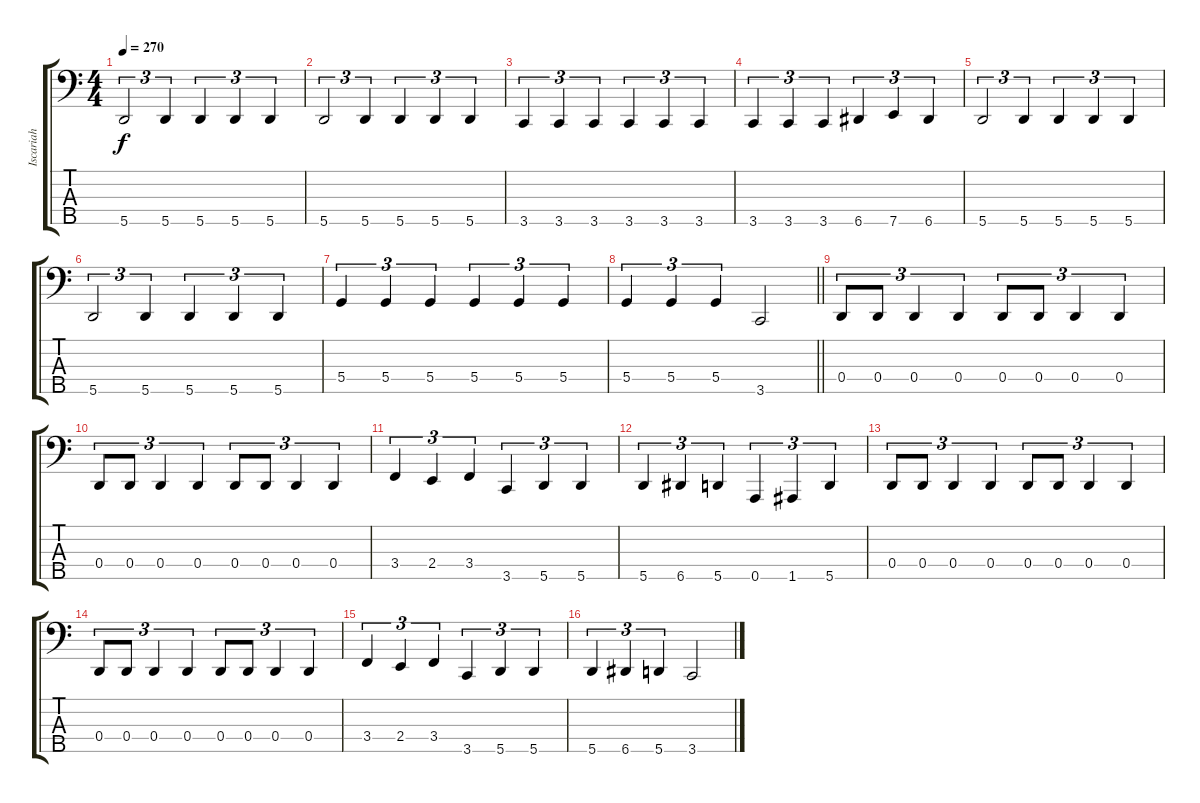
\track ("Iscariah" "Iscariah") {instrument electricbasspick}
\staff {score tabs}
\tuning (F2 C2 G1 D1 A0) {hide}
\ts (4 4)
\tempo 270
\clef f4
\ks c
5.5.2{tu (3 2) dy f} 5.5.4{tu (3 2)} 5.5.4{tu (3 2)} 5.5.4{tu (3 2)} 5.5.4{tu (3 2)} |
5.5.2{tu (3 2)} 5.5.4{tu (3 2)} 5.5.4{tu (3 2)} 5.5.4{tu (3 2)} 5.5.4{tu (3 2)} |
3.5.4{tu (3 2)} 3.5.4{tu (3 2)} 3.5.4{tu (3 2)} 3.5.4{tu (3 2)} 3.5.4{tu (3 2)} 3.5.4{tu (3 2)} |
3.5.4{tu (3 2)} 3.5.4{tu (3 2)} 3.5.4{tu (3 2)} 6.5.4{tu (3 2)} 7.5.4{tu (3 2)} 6.5.4{tu (3 2)} |
5.5.2{tu (3 2)} 5.5.4{tu (3 2)} 5.5.4{tu (3 2)} 5.5.4{tu (3 2)} 5.5.4{tu (3 2)} |
5.5.2{tu (3 2)} 5.5.4{tu (3 2)} 5.5.4{tu (3 2)} 5.5.4{tu (3 2)} 5.5.4{tu (3 2)} |
5.4.4{tu (3 2)} 5.4.4{tu (3 2)} 5.4.4{tu (3 2)} 5.4.4{tu (3 2)} 5.4.4{tu (3 2)} 5.4.4{tu (3 2)} |
\barLineRight lightlight
5.4.4{tu (3 2)} 5.4.4{tu (3 2)} 5.4.4{tu (3 2)} 3.5.2 |
0.4.8{tu (3 2)} 0.4.8{tu (3 2)} 0.4.4{tu (3 2)} 0.4.4{tu (3 2)} 0.4.8{tu (3 2)} 0.4.8{tu (3 2)} 0.4.4{tu (3 2)} 0.4.4{tu (3 2)} |
0.4.8{tu (3 2)} 0.4.8{tu (3 2)} 0.4.4{tu (3 2)} 0.4.4{tu (3 2)} 0.4.8{tu (3 2)} 0.4.8{tu (3 2)} 0.4.4{tu (3 2)} 0.4.4{tu (3 2)} |
3.4.4{tu (3 2)} 2.4.4{tu (3 2)} 3.4.4{tu (3 2)} 3.5.4{tu (3 2)} 5.5.4{tu (3 2)} 5.5.4{tu (3 2)} |
5.5.4{tu (3 2)} 6.5.4{tu (3 2)} 5.5.4{tu (3 2)} 0.5.4{tu (3 2)} 1.5.4{tu (3 2)} 5.5.4{tu (3 2)} |
0.4.8{tu (3 2)} 0.4.8{tu (3 2)} 0.4.4{tu (3 2)} 0.4.4{tu (3 2)} 0.4.8{tu (3 2)} 0.4.8{tu (3 2)} 0.4.4{tu (3 2)} 0.4.4{tu (3 2)} |
0.4.8{tu (3 2)} 0.4.8{tu (3 2)} 0.4.4{tu (3 2)} 0.4.4{tu (3 2)} 0.4.8{tu (3 2)} 0.4.8{tu (3 2)} 0.4.4{tu (3 2)} 0.4.4{tu (3 2)} |
3.4.4{tu (3 2)} 2.4.4{tu (3 2)} 3.4.4{tu (3 2)} 3.5.4{tu (3 2)} 5.5.4{tu (3 2)} 5.5.4{tu (3 2)} |
5.5.4{tu (3 2)} 6.5.4{tu (3 2)} 5.5.4{tu (3 2)} 3.5.2
